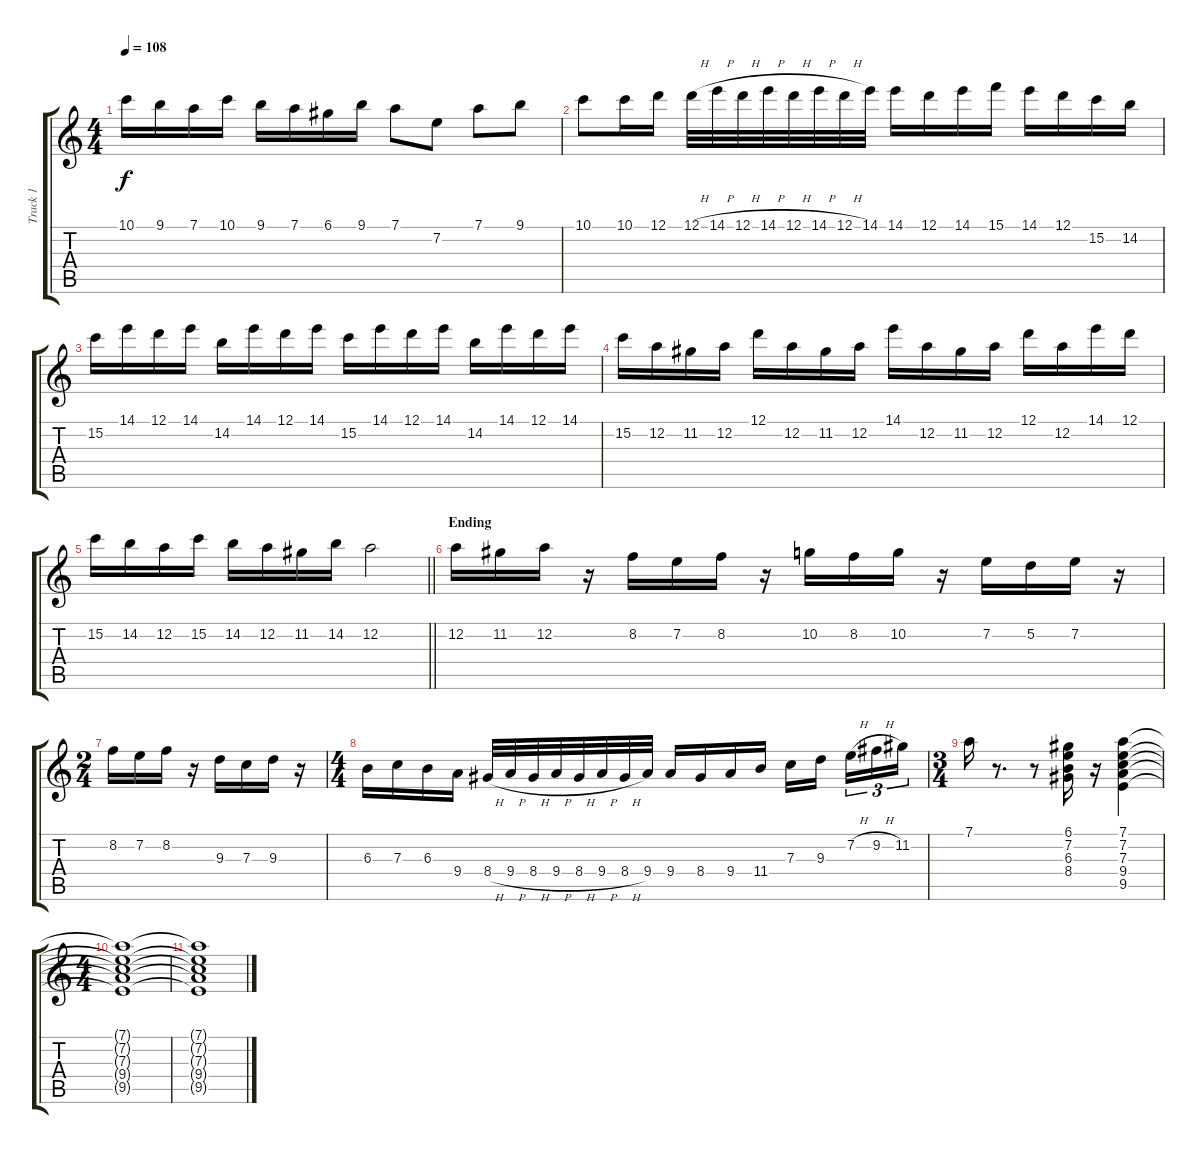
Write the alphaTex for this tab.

\track ("Track 1" "Track 1") {instrument acousticguitarnylon}
\staff {score tabs}
\tuning (D4 A3 F3 C3 G2 D2) {hide}
\ts (4 4)
\tempo 108
\clef g2
\ks c
10.1.16{dy f} 9.1.16 7.1.16 10.1.16 9.1.16 7.1.16 6.1.16 9.1.16 7.1.8 7.2.8 7.1.8 9.1.8 |
10.1.8 10.1.16 12.1.16 12.1{h}.32 14.1{h}.32 12.1{h}.32 14.1{h}.32 12.1{h}.32 14.1{h}.32 12.1{h}.32 14.1.32 14.1.16 12.1.16 14.1.16 15.1.16 14.1.16 12.1.16 15.2.16 14.2.16 |
15.2.16 14.1.16 12.1.16 14.1.16 14.2.16 14.1.16 12.1.16 14.1.16 15.2.16 14.1.16 12.1.16 14.1.16 14.2.16 14.1.16 12.1.16 14.1.16 |
15.2.16 12.2.16 11.2.16 12.2.16 12.1.16 12.2.16 11.2.16 12.2.16 14.1.16 12.2.16 11.2.16 12.2.16 12.1.16 12.2.16 14.1.16 12.1.16 |
\barLineRight lightlight
15.2.16 14.2.16 12.2.16 15.2.16 14.2.16 12.2.16 11.2.16 14.2.16 12.2.2 |
\section ("" "Ending")
12.2.16 11.2.16 12.2.16 r.16 8.2.16 7.2.16 8.2.16 r.16 10.2.16 8.2.16 10.2.16 r.16 7.2.16 5.2.16 7.2.16 r.16 |
\ts (2 4)
8.2.16 7.2.16 8.2.16 r.16 9.3.16 7.3.16 9.3.16 r.16 |
\ts (4 4)
6.3.16 7.3.16 6.3.16 9.4.16 8.4{h}.32 9.4{h}.32 8.4{h}.32 9.4{h}.32 8.4{h}.32 9.4{h}.32 8.4{h}.32 9.4.32 9.4.16 8.4.16 9.4.16 11.4.16 7.3.16 9.3.16{beam splitsecondary} 7.2{h}.16{tu (3 2)} 9.2{h}.16{tu (3 2)} 11.2.16{tu (3 2)} |
\ts (3 4)
7.1.16 r.8{d} r.8 (6.1 7.2 6.3 8.4).16 r.16 (7.1 7.2 7.3 9.4 9.5).4 |
\ts (4 4)
(7.1{t} 7.2{t} 7.3{t} 9.4{t} 9.5{t}).1 |
(7.1{t} 7.2{t} 7.3{t} 9.4{t} 9.5{t}).1
